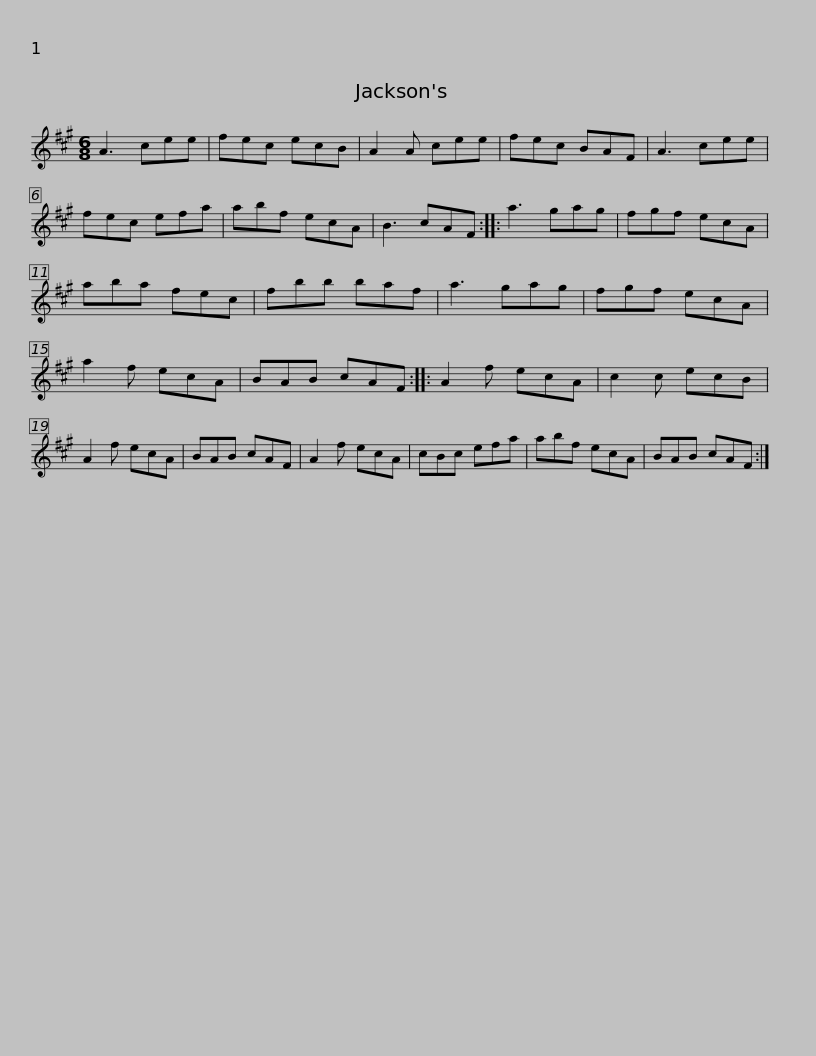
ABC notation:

X:1
L:1/8
M:6/8
I:linebreak $
K:A
V:1 treble
V:1
 A3 cee | fec ecB | A2 A cee | fec BAF | A3 cee | %5
 fec efa | abf ecA | B3 cAF ::$ a3 gag | fgf ecA | %10
 aba fec | fbb baf | a3 gag | fgf ecA | a2 f ecA |$ %15
 BAB cAF :: A2 f ecA | c2 c ecB | A2 f ecA | BAB cAF | %20
 A2 f ecA | cBc efa |$ abf ecA | BAB cAF :| %24
